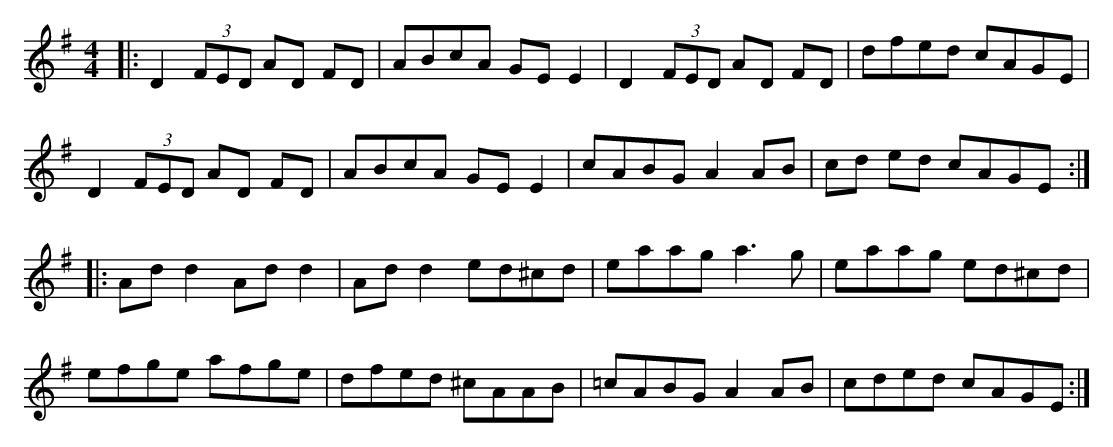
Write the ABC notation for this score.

X:1
M:4/4
K:Dmix
|:D2 (3FED AD FD|ABcA GE E2|D2 (3FED AD FD|dfed cAGE|
D2 (3FED AD FD|ABcA GE E2|cABG A2 AB|cd ed cAGE:|
|:Ad d2 Ad d2|Ad d2 ed^cd|eaag a3g|eaag ed^cd|
efge afge|dfed ^cAAB|=cABG A2AB|cded cAGE:|
